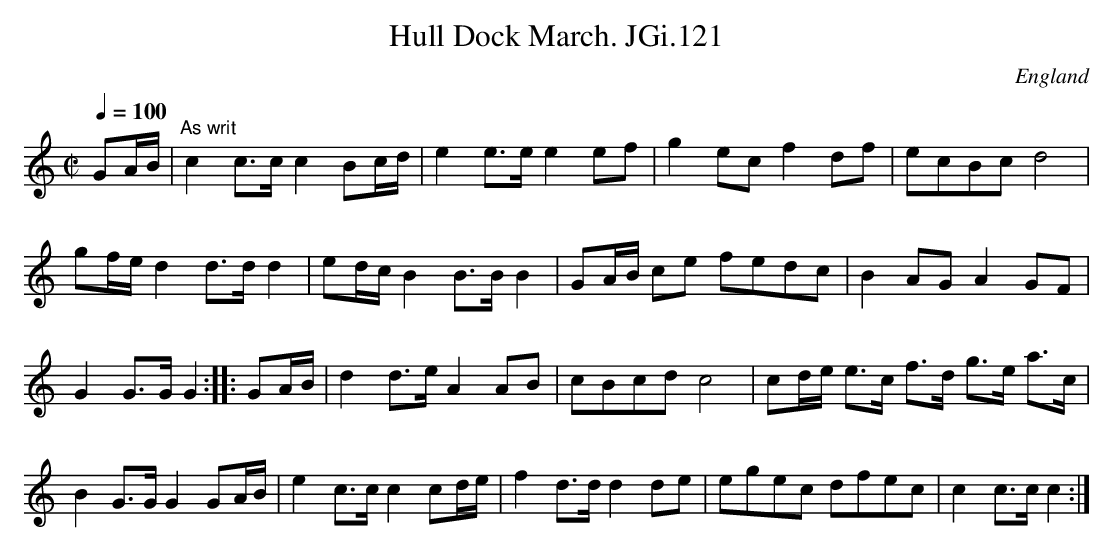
X:1
T:Hull Dock March. JGi.121
M:C|
L:1/8
Q:1/4=100
O:England
K:C major
GA/B/|"As writ"c2c>cc2Bc/d/|e2e>ee2ef|g2ecf2df|ecBcd4|
gf/e/d2d>dd2|ed/c/B2B>BB2|GA/B/ ce fedc|B2AGA2GF|
G2G>GG2::GA/B/|d2d>eA2AB|cBcdc4|cd/e/ e>c f>d g>e a>c|
B2G>GG2GA/B/|e2c>cc2cd/e/|f2d>dd2de|egec dfec|c2c>cc2:|
